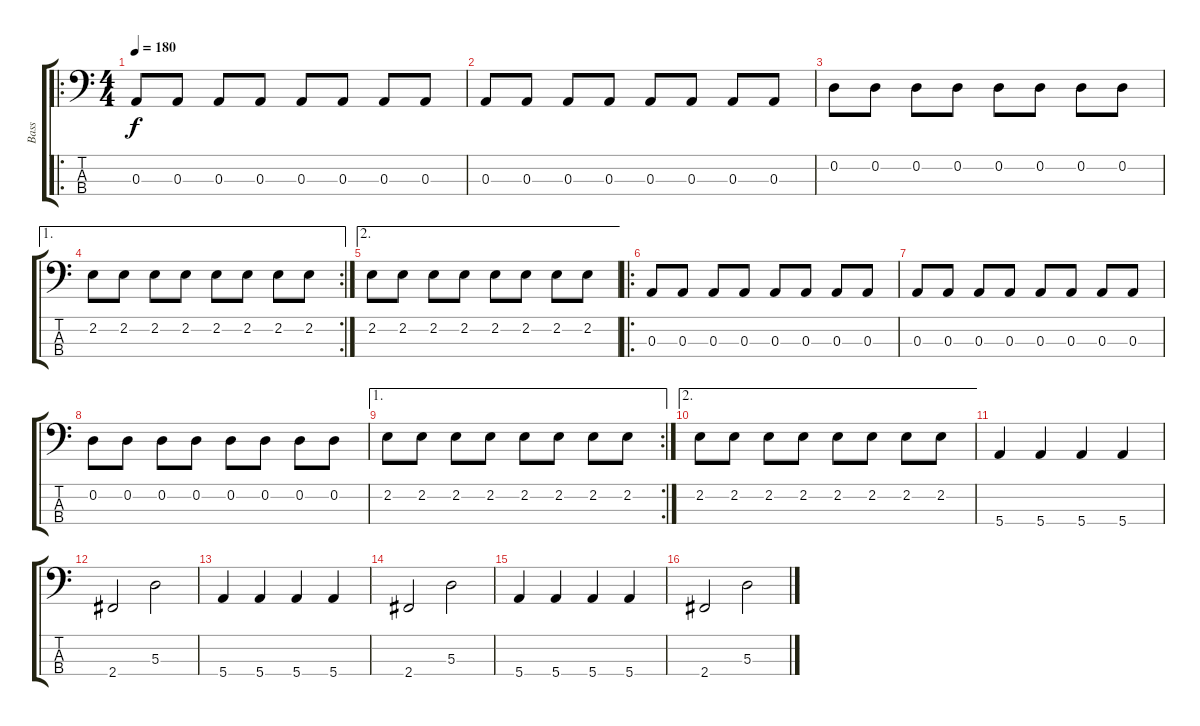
\track ("Bass" "Bass") {instrument electricbasspick}
\staff {score tabs}
\tuning (G2 D2 A1 E1) {hide}
\ro
\ts (4 4)
\tempo 180
\clef f4
\ks c
0.3.8{dy f} 0.3.8 0.3.8 0.3.8 0.3.8 0.3.8 0.3.8 0.3.8 |
0.3.8 0.3.8 0.3.8 0.3.8 0.3.8 0.3.8 0.3.8 0.3.8 |
0.2.8 0.2.8 0.2.8 0.2.8 0.2.8 0.2.8 0.2.8 0.2.8 |
\ae 1
\rc 2
2.2.8 2.2.8 2.2.8 2.2.8 2.2.8 2.2.8 2.2.8 2.2.8 |
\ae 2
2.2.8 2.2.8 2.2.8 2.2.8 2.2.8 2.2.8 2.2.8 2.2.8 |
\ro
0.3.8 0.3.8 0.3.8 0.3.8 0.3.8 0.3.8 0.3.8 0.3.8 |
0.3.8 0.3.8 0.3.8 0.3.8 0.3.8 0.3.8 0.3.8 0.3.8 |
0.2.8 0.2.8 0.2.8 0.2.8 0.2.8 0.2.8 0.2.8 0.2.8 |
\ae 1
\rc 2
2.2.8 2.2.8 2.2.8 2.2.8 2.2.8 2.2.8 2.2.8 2.2.8 |
\ae 2
2.2.8 2.2.8 2.2.8 2.2.8 2.2.8 2.2.8 2.2.8 2.2.8 |
5.4.4 5.4.4 5.4.4 5.4.4 |
2.4.2 5.3.2 |
5.4.4 5.4.4 5.4.4 5.4.4 |
2.4.2 5.3.2 |
5.4.4 5.4.4 5.4.4 5.4.4 |
2.4.2 5.3.2
